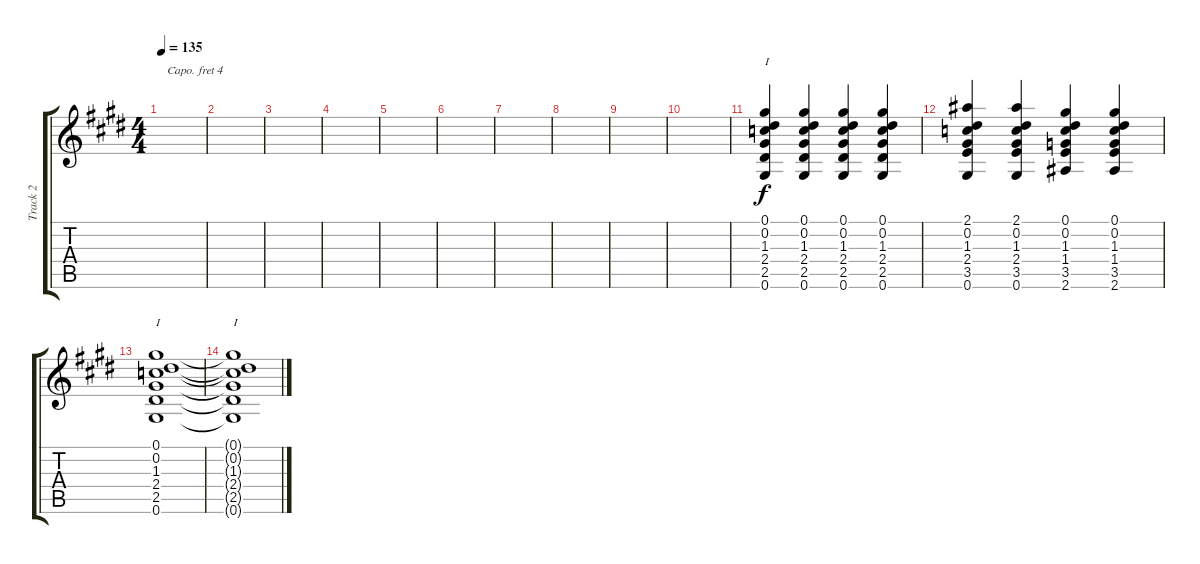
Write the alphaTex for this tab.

\track ("Track 2" "Track 2") {instrument electricguitarjazz}
\staff {score tabs}
\capo 4
\tuning (E4 B3 G3 D3 A2 E2) {hide}
\ts (4 4)
\tempo 135
\clef g2
\ks e
|
|
|
|
|
|
|
|
|
|
(0.1 0.2 1.3 2.4 2.5 0.6).4{txt "I"} (0.1 0.2 1.3 2.4 2.5 0.6).4 (0.1 0.2 1.3 2.4 2.5 0.6).4 (0.1 0.2 1.3 2.4 2.5 0.6).4 |
(2.1 0.2 1.3 2.4 3.5 0.6).4 (2.1 0.2 1.3 2.4 3.5 0.6).4 (0.1 0.2 1.3 1.4 3.5 2.6).4 (0.1 0.2 1.3 1.4 3.5 2.6).4 |
(0.1 0.2 1.3 2.4 2.5 0.6).1{txt "I"} |
(0.1{t} 0.2{t} 1.3{t} 2.4{t} 2.5{t} 0.6{t}).1{txt "I"}
